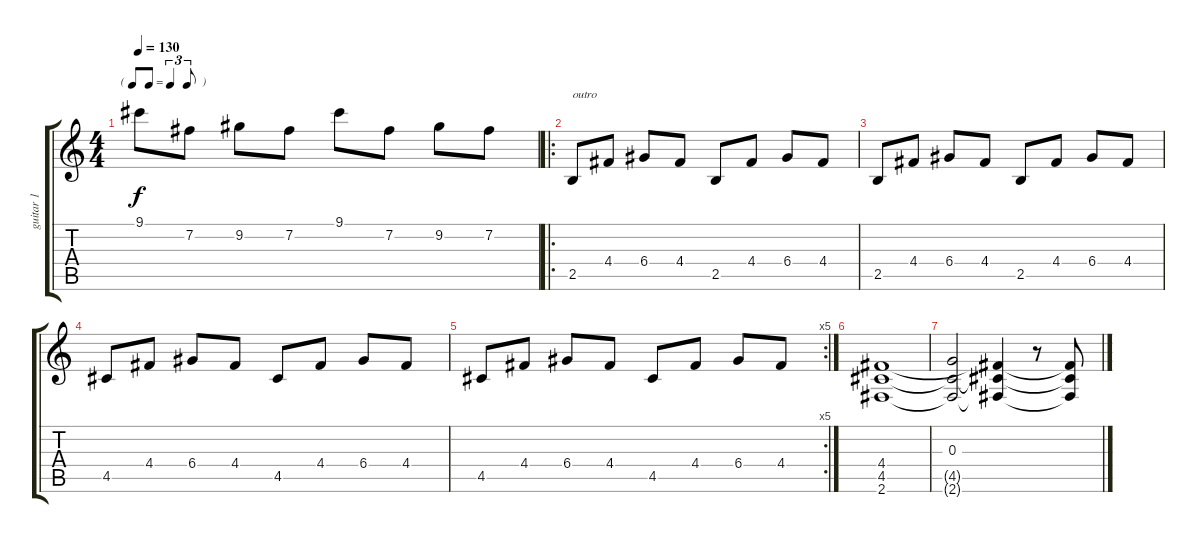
\track ("guitar 1" "guitar 1") {instrument overdrivenguitar}
\staff {score tabs}
\tuning (E4 B3 G3 D3 A2 E2) {hide}
\ts (4 4)
\tf triplet8th
\tempo 130
\clef g2
\ks c
9.1.8{dy f} 7.2.8 9.2.8 7.2.8 9.1.8 7.2.8 9.2.8 7.2.8 |
\ro
2.5.8{txt "outro"} 4.4.8 6.4.8 4.4.8 2.5.8 4.4.8 6.4.8 4.4.8 |
2.5.8 4.4.8 6.4.8 4.4.8 2.5.8 4.4.8 6.4.8 4.4.8 |
4.5.8 4.4.8 6.4.8 4.4.8 4.5.8 4.4.8 6.4.8 4.4.8 |
\rc 5
4.5.8 4.4.8 6.4.8 4.4.8 4.5.8 4.4.8 6.4.8 4.4.8 |
(4.4 4.5 2.6).1 |
(0.3 4.5{t} 2.6{t}).2 (4.4{t} 4.5{t} 2.6{t}).4 r.8 (4.4{t} 4.5{t} 2.6{t}).8
